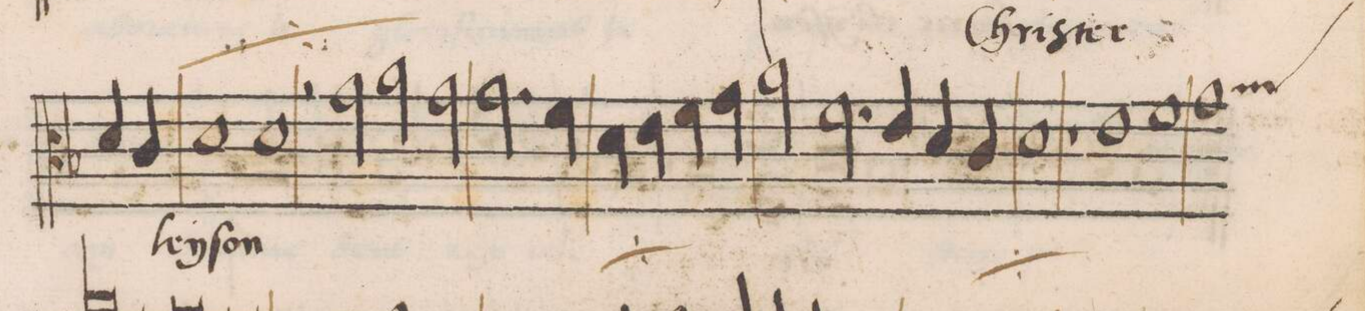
**kern	**text
*I"CANTVS	*
*clefC3	*
*k[b-]	*
*M2/1	*
4d/	.
4c/	.
1d	-ley-
=39-	=39-
1d	-ſon
2r	.
*	*ij
2g\	Chri-
=40-	=40-
2a\	-ste
2g\	e-
2.g\	-le-
4f\	.
=41-	=41-
4d\	-y-
4e\	.
4f\	.
4g\	.
2a\	-ſon
2.f\	e-
=42-	=42-
4e/	.
4d/	-le-
4c/	-y-
1d	-ſon
=43-	=43-
1r	.
1e	Chri-
=44-	=44-
1f	-ste
*custos:a	*
1g	e-
=45-	=45-
*-	*-
